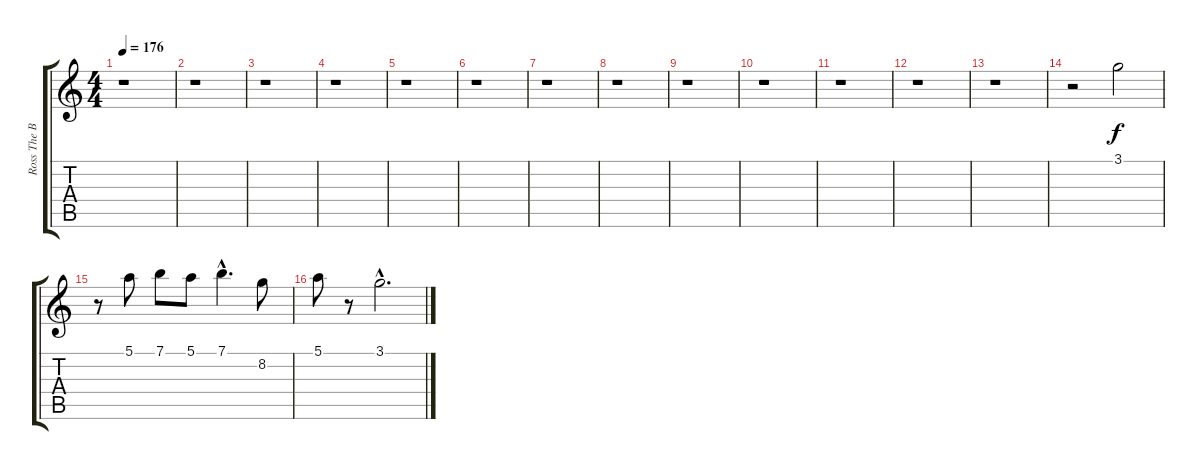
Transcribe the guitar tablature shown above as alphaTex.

\track ("Ross The Boss-Lead" "Ross The B") {instrument distortionguitar}
\staff {score tabs}
\tuning (E4 B3 G3 D3 A2 E2) {hide}
\ts (4 4)
\tempo 176
\clef g2
\ks c
r.1{dy f} |
r.1 |
r.1 |
r.1 |
r.1 |
r.1 |
r.1 |
r.1 |
r.1 |
r.1 |
r.1 |
r.1 |
r.1 |
r.2 3.1.2 |
r.8 5.1.8 7.1.8 5.1.8 7.1{hac}.4{d} 8.2.8 |
5.1.8 r.8 3.1{hac}.2{d}
